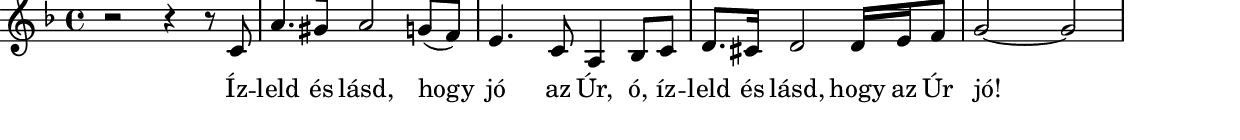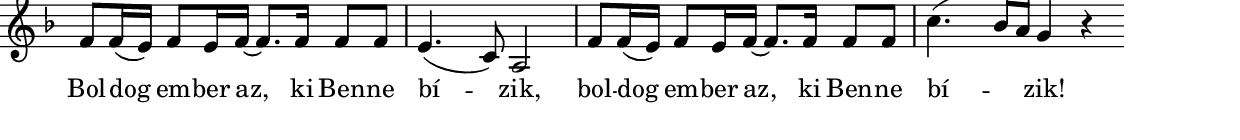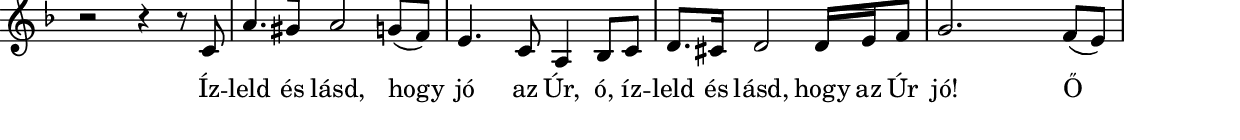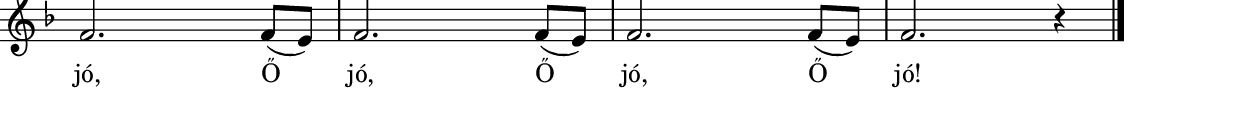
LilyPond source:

% MusicXML to Lilypond converter by Kovi

szovegAAA = \lyricmode {  "Íz" -- "leld" "és" "lásd," "hogy" "jó" "az" "Úr," "ó," "íz" -- "leld" "és" "lásd," "hogy" "az" "Úr" "jó!" "Bol" -- "dog" "em" -- "ber" "az," "ki" "Ben" -- "ne" "bí" -- "zik," "bol" -- "dog" "em" -- "ber" "az," "ki" "Ben" -- "ne" "bí" -- "zik!" "Íz" -- "leld" "és" "lásd," "hogy" "jó" "az" "Úr," "ó," "íz" -- "leld" "és" "lásd," "hogy" "az" "Úr" "jó!" "Ő" "jó," "Ő" "jó," "Ő" "jó," "Ő" "jó!"  }

% Analyzing...
% 1 parts
% 1 Staff
% forceBassClefActive = 
melody = {
% 84 notes in the part
% 1 voices

\new Staff
\new Voice {
% 84 notes
% 18 mesaures

% Measure 1
\clef "treble"
\key f \major
\time 4/4 
r2 r4 r8 c'8 
% Measure 2
a'8. gis'16 a'2 g'8 (f'8 )
% Measure 3
e'4. c'8 a4 bes8 c'8 
% Measure 4
d'8. cis'16 d'2 d'16 e'16 f'8 
% Measure 5
g'2~ g'2 
% Measure 6
\break
f'8 f'16 (e'16 )f'8 e'16 f'16~ f'8. f'16 f'8 f'8 
% Measure 7
e'4. (c'8 )a2 
% Measure 8
f'8 f'16 (e'16 )f'8 e'16 f'16~ f'8. f'16 f'8 f'8 
% Measure 9
c''4. (bes'16 a'16 )g'4 r4 \bar ":|" 
% Measure 10
\break
r2 r4 r8 c'8 
% Measure 11
a'8. gis'16 a'2 g'8 (f'8 )
% Measure 12
e'4. c'8 a4 bes8 c'8 
% Measure 13
d'8. cis'16 d'2 d'16 e'16 f'8 
% Measure 14
g'2. f'8 (e'8 )
% Measure 15
\break
f'2. f'8 (e'8 )
% Measure 16
f'2. f'8 (e'8 )
% Measure 17
f'2. f'8 (e'8 )
% Measure 18
f'2. r4 \bar "|." 
} % voice
\addlyrics { \szovegAAA }

} % melody


harmonies = \chordmode {
% 17 chords
\germanChords
s4 s4 s4 s4 f4 s4 s4 s4 a4:m s4 s4 s4 bes4 s4 s4 s4 c4 s4 s4 s4 d4:m s4 s4 s4 a4:m s4 s4 s4 d4:m s4 s4 s4 c4 s4 c4:7 s4 s4 s4 s4 s4 f4 s4 s4 s4 a4:m s4 s4 s4 bes4 s4 s4 s4 c4 s4 s4 s4 bes4 s4 s4 s4 f4 s4 s4 s4 bes4 s4 s4 s4 f4
}

\include "../../definitions.ly"
